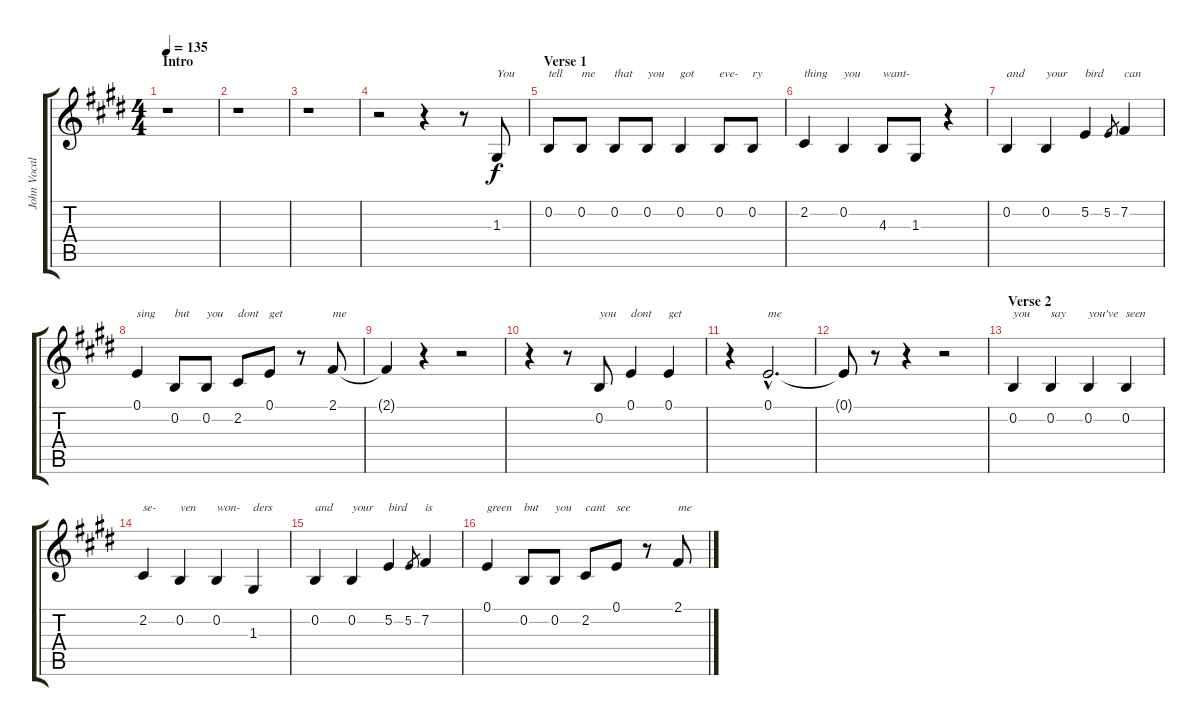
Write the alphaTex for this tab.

\track ("John Vocals" "John Vocal") {instrument altosax}
\staff {score tabs}
\tuning (E4 B3 G3 D3 A2 E2) {hide}
\ts (4 4)
\section ("" "Intro")
\tempo 135
\clef g2
\ks e
r.1{dy f instrument altosax} |
r.1 |
r.1 |
r.2 r.4 r.8 1.3.8{txt "You"} |
\section ("" "Verse 1")
0.2.8{txt "tell"} 0.2.8{txt "me"} 0.2.8{txt "that"} 0.2.8{txt "you"} 0.2.4{txt "got"} 0.2.8{txt "eve-"} 0.2.8{txt "ry"} |
2.2.4{txt "thing"} 0.2.4{txt "you"} 4.3.8{txt "want-"} 1.3.8 r.4 |
0.2.4{txt "and"} 0.2.4{txt "your"} 5.2.4{txt "bird"} 5.2.8{gr} 7.2.4{txt "can"} |
0.1.4{txt "sing"} 0.2.8{txt "but"} 0.2.8{txt "you"} 2.2.8{txt "dont"} 0.1.8{txt "get"} r.8 2.1.8{txt "me"} |
2.1{t}.4 r.4 r.2 |
r.4 r.8 0.2.8{txt "you"} 0.1.4{txt "dont"} 0.1.4{txt "get"} |
r.4 0.1{hac}.2{d txt "me"} |
0.1{t}.8 r.8 r.4 r.2 |
\section ("" "Verse 2")
0.2.4{txt "you"} 0.2.4{txt "say"} 0.2.4{txt "you've"} 0.2.4{txt "seen"} |
2.2.4{txt "se-"} 0.2.4{txt "ven"} 0.2.4{txt "won-"} 1.3.4{txt "ders"} |
0.2.4{txt "and"} 0.2.4{txt "your"} 5.2.4{txt "bird"} 5.2.8{gr} 7.2.4{txt "is"} |
0.1.4{txt "green"} 0.2.8{txt "but"} 0.2.8{txt "you"} 2.2.8{txt "cant"} 0.1.8{txt "see"} r.8 2.1.8{txt "me"}
